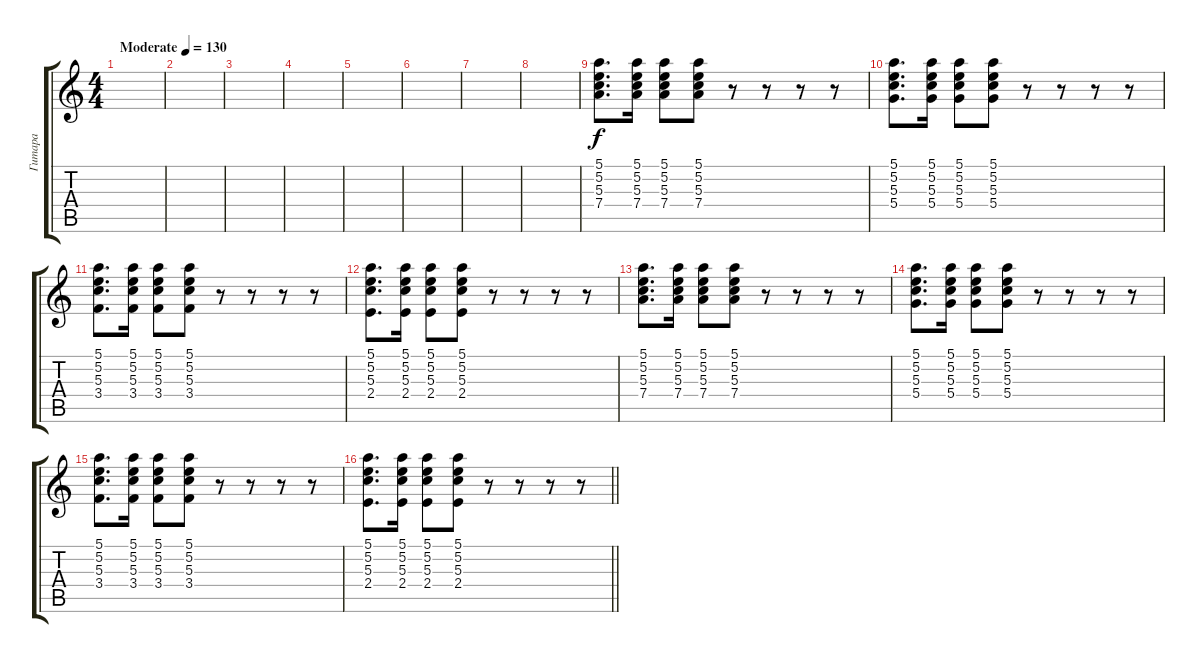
\track ("Гитара" "Гитара") {instrument electricguitarclean}
\staff {score tabs}
\tuning (E4 B3 G3 D3 A2 E2) {hide}
\ts (4 4)
\tempo (130 "Moderate")
\clef g2
\ks c
|
|
|
|
|
|
|
|
(5.1 5.2 5.3 7.4).8{d} (5.1 5.2 5.3 7.4).16 (5.1 5.2 5.3 7.4).8 (5.1 5.2 5.3 7.4).8 r.8 r.8 r.8 r.8 |
(5.1 5.2 5.3 5.4).8{d} (5.1 5.2 5.3 5.4).16 (5.1 5.2 5.3 5.4).8 (5.1 5.2 5.3 5.4).8 r.8 r.8 r.8 r.8 |
(5.1 5.2 5.3 3.4).8{d} (5.1 5.2 5.3 3.4).16 (5.1 5.2 5.3 3.4).8 (5.1 5.2 5.3 3.4).8 r.8 r.8 r.8 r.8 |
(5.1 5.2 5.3 2.4).8{d} (5.1 5.2 5.3 2.4).16 (5.1 5.2 5.3 2.4).8 (5.1 5.2 5.3 2.4).8 r.8 r.8 r.8 r.8 |
(5.1 5.2 5.3 7.4).8{d} (5.1 5.2 5.3 7.4).16 (5.1 5.2 5.3 7.4).8 (5.1 5.2 5.3 7.4).8 r.8 r.8 r.8 r.8 |
(5.1 5.2 5.3 5.4).8{d} (5.1 5.2 5.3 5.4).16 (5.1 5.2 5.3 5.4).8 (5.1 5.2 5.3 5.4).8 r.8 r.8 r.8 r.8 |
(5.1 5.2 5.3 3.4).8{d} (5.1 5.2 5.3 3.4).16 (5.1 5.2 5.3 3.4).8 (5.1 5.2 5.3 3.4).8 r.8 r.8 r.8 r.8 |
\barLineRight lightlight
(5.1 5.2 5.3 2.4).8{d} (5.1 5.2 5.3 2.4).16 (5.1 5.2 5.3 2.4).8 (5.1 5.2 5.3 2.4).8 r.8 r.8 r.8 r.8
